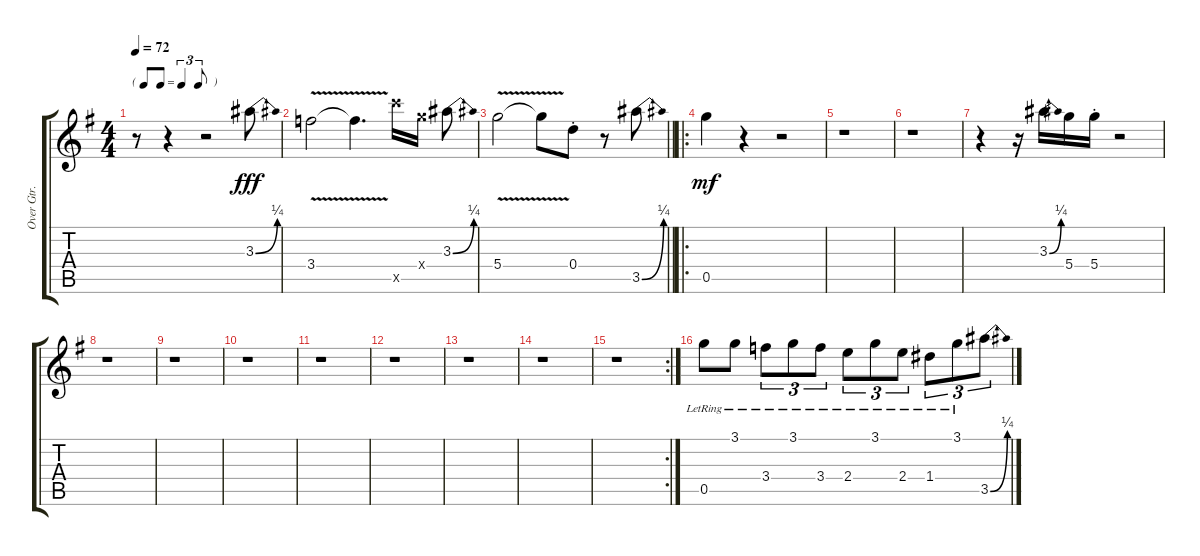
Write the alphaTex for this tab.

\track ("Over Gtr. Gtr. EGDGBE" "Over Gtr. ") {instrument overdrivenguitar}
\staff {score tabs}
\tuning (E4 B3 G4 D4 G4 E3) {hide}
\ts (4 4)
\tf triplet8th
\tempo 72
\clef g2
\ks g
r.8{dy fff instrument overdrivenguitar} r.4 r.2 3.3{be (bend 0 0 60 1)}.8 |
3.4{v}.2 3.4{v t}.4{d} 5.5{x}.16 5.4{x}.16 3.3{be (bend 0 0 60 1)}.8 |
\barLineRight lightlight
5.4{v}.2 5.4{v t}.8 0.4{st}.8 r.8 3.5{be (bend 0 0 60 1)}.8 |
\ro
0.5.4{dy mf} r.4 r.2 |
r.1 |
r.1 |
r.4 r.16 3.3{be (bend 0 0 60 1)}.16 5.4.16 5.4{st}.16 r.2 |
r.1 |
r.1 |
r.1 |
r.1 |
r.1 |
r.1 |
r.1 |
\rc 2
r.1 |
0.5{lr}.8 3.1{lr}.8 3.4{lr}.8{tu (3 2)} 3.1{lr}.8{tu (3 2)} 3.4{lr}.8{tu (3 2)} 2.4{lr}.8{tu (3 2)} 3.1{lr}.8{tu (3 2)} 2.4{lr}.8{tu (3 2)} 1.4{lr}.8{tu (3 2)} 3.1{lr}.8{tu (3 2)} 3.5{be (bend 0 0 60 1)}.8{tu (3 2)}
